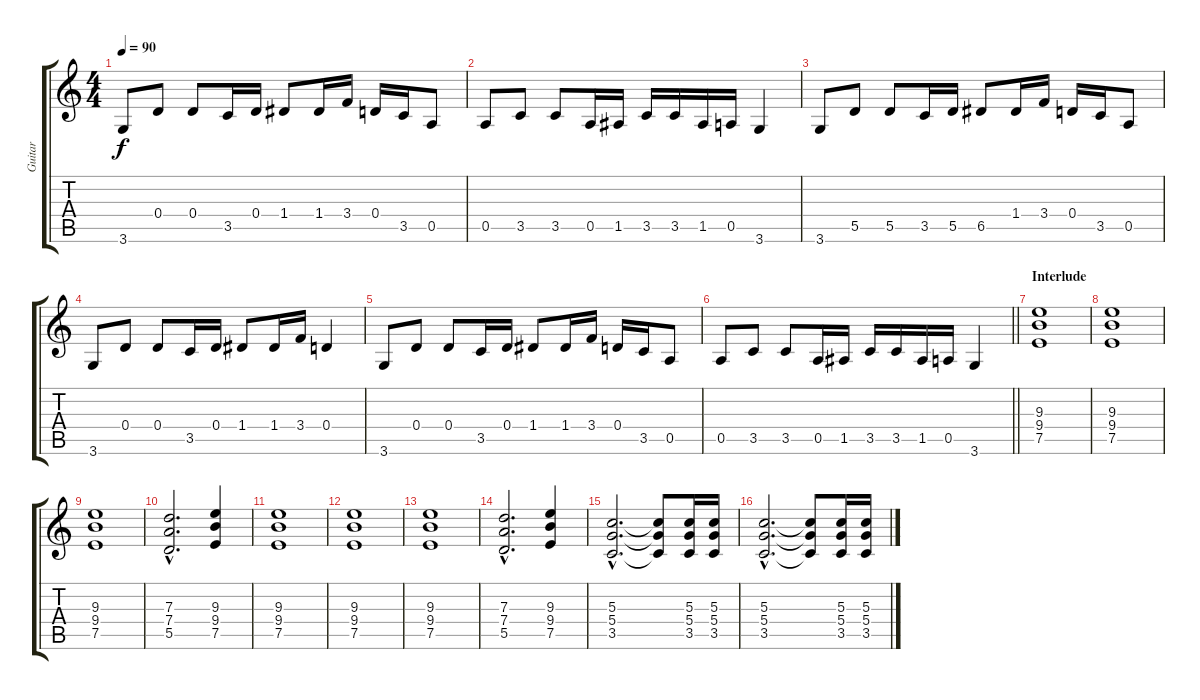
\track ("Guitar" "Guitar") {instrument distortionguitar}
\staff {score tabs}
\tuning (E4 B3 G3 D3 A2 E2) {hide}
\ts (4 4)
\tempo 90
\clef g2
\ks c
3.6.8{dy f} 0.4.8 0.4.8 3.5.16 0.4.16 1.4.8 1.4.16 3.4.16 0.4.16 3.5.16 0.5.8 |
0.5.8 3.5.8 3.5.8 0.5.16 1.5.16 3.5.16 3.5.16 1.5.16 0.5.16 3.6.4 |
3.6.8 5.5.8 5.5.8 3.5.16 5.5.16 6.5.8 1.4.16 3.4.16 0.4.16 3.5.16 0.5.8 |
3.6.8 0.4.8 0.4.8 3.5.16 0.4.16 1.4.8 1.4.16 3.4.16 0.4.4 |
3.6.8 0.4.8 0.4.8 3.5.16 0.4.16 1.4.8 1.4.16 3.4.16 0.4.16 3.5.16 0.5.8 |
\barLineRight lightlight
0.5.8 3.5.8 3.5.8 0.5.16 1.5.16 3.5.16 3.5.16 1.5.16 0.5.16 3.6.4 |
\section ("" "Interlude")
(9.3 9.4 7.5).1 |
(9.3 9.4 7.5).1 |
(9.3 9.4 7.5).1 |
(7.3{hac} 7.4{hac} 5.5{hac}).2{d} (9.3 9.4 7.5).4 |
(9.3 9.4 7.5).1 |
(9.3 9.4 7.5).1 |
(9.3 9.4 7.5).1 |
(7.3{hac} 7.4{hac} 5.5{hac}).2{d} (9.3 9.4 7.5).4 |
(5.3{hac} 5.4{hac} 3.5{hac}).2{d} (5.3{t} 5.4{t} 3.5{t}).8 (5.3 5.4 3.5).16 (5.3 5.4 3.5).16 |
(5.3{hac} 5.4{hac} 3.5{hac}).2{d} (5.3{t} 5.4{t} 3.5{t}).8 (5.3 5.4 3.5).16 (5.3 5.4 3.5).16
